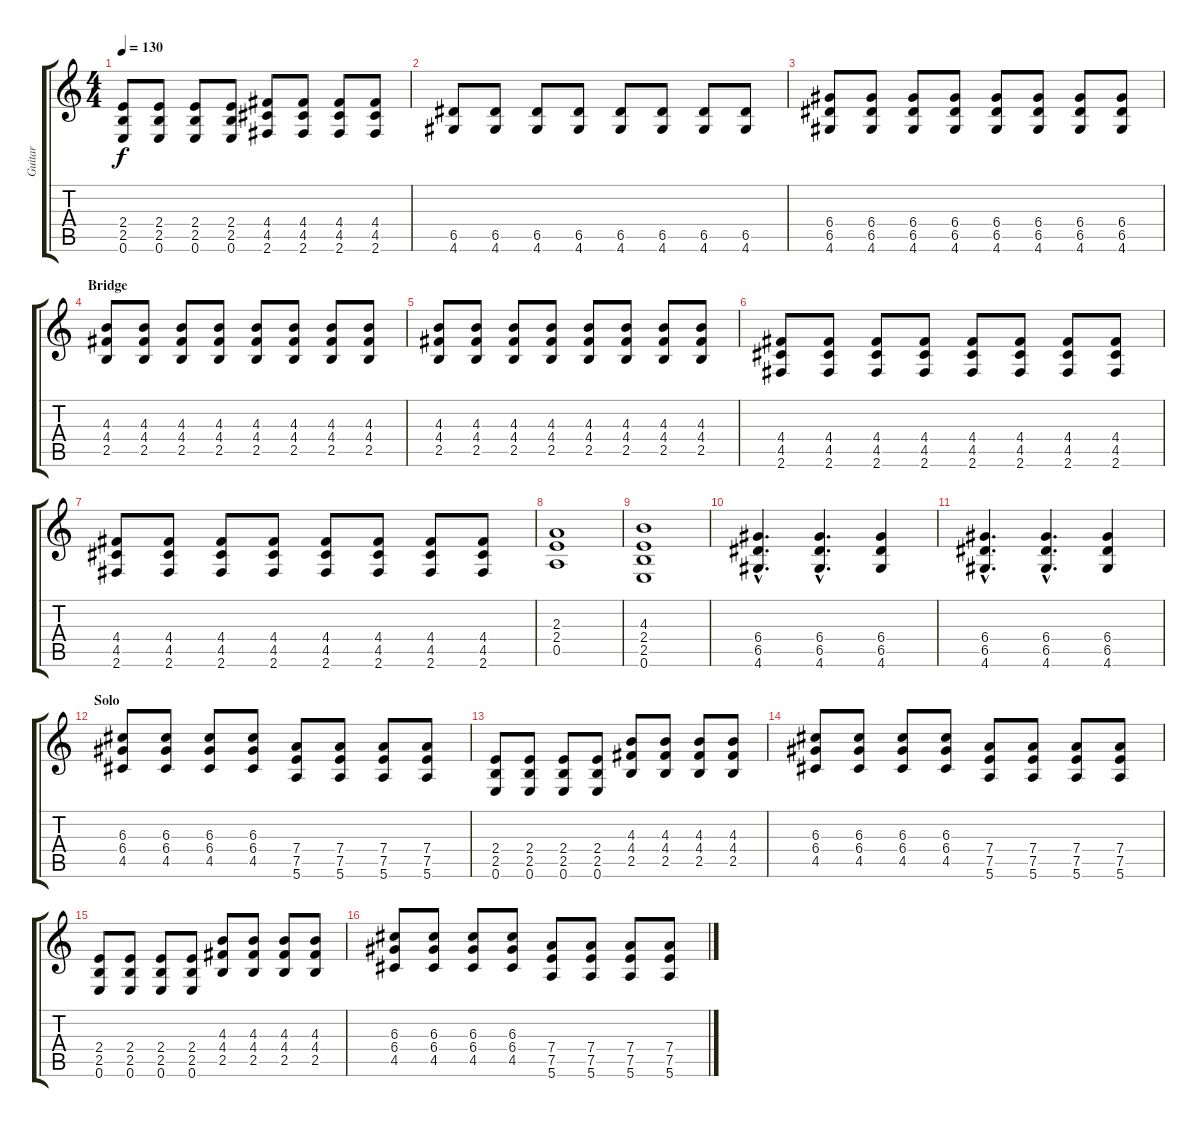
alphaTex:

\track ("Guitar" "Guitar") {instrument distortionguitar}
\staff {score tabs}
\tuning (E4 B3 G3 D3 A2 E2) {hide}
\ts (4 4)
\tempo 130
\clef g2
\ks c
(2.4 2.5 0.6).8{dy f} (2.4 2.5 0.6).8 (2.4 2.5 0.6).8 (2.4 2.5 0.6).8 (4.4 4.5 2.6).8 (4.4 4.5 2.6).8 (4.4 4.5 2.6).8 (4.4 4.5 2.6).8 |
(6.5 4.6).8 (6.5 4.6).8 (6.5 4.6).8 (6.5 4.6).8 (6.5 4.6).8 (6.5 4.6).8 (6.5 4.6).8 (6.5 4.6).8 |
(6.4 6.5 4.6).8 (6.4 6.5 4.6).8 (6.4 6.5 4.6).8 (6.4 6.5 4.6).8 (6.4 6.5 4.6).8 (6.4 6.5 4.6).8 (6.4 6.5 4.6).8 (6.4 6.5 4.6).8 |
\section ("" "Bridge")
(4.3 4.4 2.5).8 (4.3 4.4 2.5).8 (4.3 4.4 2.5).8 (4.3 4.4 2.5).8 (4.3 4.4 2.5).8 (4.3 4.4 2.5).8 (4.3 4.4 2.5).8 (4.3 4.4 2.5).8 |
(4.3 4.4 2.5).8 (4.3 4.4 2.5).8 (4.3 4.4 2.5).8 (4.3 4.4 2.5).8 (4.3 4.4 2.5).8 (4.3 4.4 2.5).8 (4.3 4.4 2.5).8 (4.3 4.4 2.5).8 |
(4.4 4.5 2.6).8 (4.4 4.5 2.6).8 (4.4 4.5 2.6).8 (4.4 4.5 2.6).8 (4.4 4.5 2.6).8 (4.4 4.5 2.6).8 (4.4 4.5 2.6).8 (4.4 4.5 2.6).8 |
(4.4 4.5 2.6).8 (4.4 4.5 2.6).8 (4.4 4.5 2.6).8 (4.4 4.5 2.6).8 (4.4 4.5 2.6).8 (4.4 4.5 2.6).8 (4.4 4.5 2.6).8 (4.4 4.5 2.6).8 |
(2.3 2.4 0.5).1 |
(4.3 2.4 2.5 0.6).1 |
(6.4{hac} 6.5{hac} 4.6{hac}).4{d} (6.4{hac} 6.5{hac} 4.6{hac}).4{d} (6.4 6.5 4.6).4 |
(6.4{hac} 6.5{hac} 4.6{hac}).4{d} (6.4{hac} 6.5{hac} 4.6{hac}).4{d} (6.4 6.5 4.6).4 |
\section ("" "Solo")
(6.3 6.4 4.5).8 (6.3 6.4 4.5).8 (6.3 6.4 4.5).8 (6.3 6.4 4.5).8 (7.4 7.5 5.6).8 (7.4 7.5 5.6).8 (7.4 7.5 5.6).8 (7.4 7.5 5.6).8 |
(2.4 2.5 0.6).8 (2.4 2.5 0.6).8 (2.4 2.5 0.6).8 (2.4 2.5 0.6).8 (4.3 4.4 2.5).8 (4.3 4.4 2.5).8 (4.3 4.4 2.5).8 (4.3 4.4 2.5).8 |
(6.3 6.4 4.5).8 (6.3 6.4 4.5).8 (6.3 6.4 4.5).8 (6.3 6.4 4.5).8 (7.4 7.5 5.6).8 (7.4 7.5 5.6).8 (7.4 7.5 5.6).8 (7.4 7.5 5.6).8 |
(2.4 2.5 0.6).8 (2.4 2.5 0.6).8 (2.4 2.5 0.6).8 (2.4 2.5 0.6).8 (4.3 4.4 2.5).8 (4.3 4.4 2.5).8 (4.3 4.4 2.5).8 (4.3 4.4 2.5).8 |
(6.3 6.4 4.5).8 (6.3 6.4 4.5).8 (6.3 6.4 4.5).8 (6.3 6.4 4.5).8 (7.4 7.5 5.6).8 (7.4 7.5 5.6).8 (7.4 7.5 5.6).8 (7.4 7.5 5.6).8
